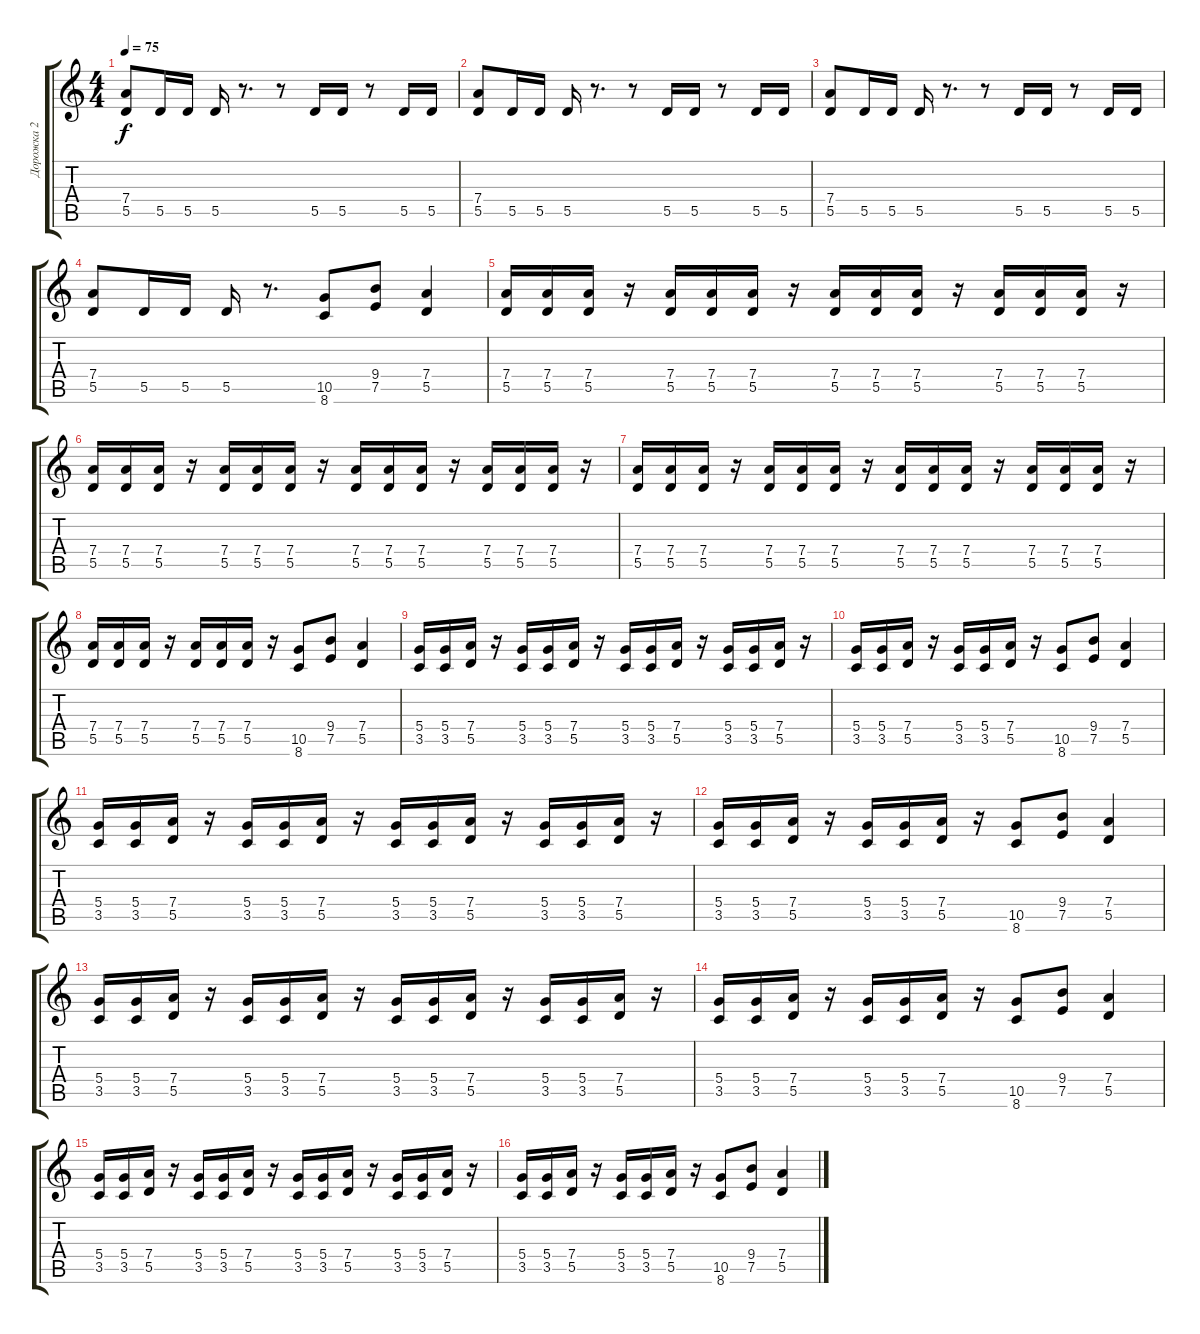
\track ("Дорожка 2" "Дорожка 2") {instrument distortionguitar}
\staff {score tabs}
\tuning (E4 B3 G3 D3 A2 E2) {hide}
\ts (4 4)
\tempo 75
\clef g2
\ks c
(7.4 5.5).8{dy f} 5.5.16 5.5.16 5.5.16 r.8{d} r.8 5.5.16 5.5.16 r.8 5.5.16 5.5.16 |
(7.4 5.5).8 5.5.16 5.5.16 5.5.16 r.8{d} r.8 5.5.16 5.5.16 r.8 5.5.16 5.5.16 |
(7.4 5.5).8 5.5.16 5.5.16 5.5.16 r.8{d} r.8 5.5.16 5.5.16 r.8 5.5.16 5.5.16 |
(7.4 5.5).8 5.5.16 5.5.16 5.5.16 r.8{d} (10.5 8.6).8 (9.4 7.5).8 (7.4 5.5).4 |
(7.4 5.5).16 (7.4 5.5).16 (7.4 5.5).16 r.16 (7.4 5.5).16 (7.4 5.5).16 (7.4 5.5).16 r.16 (7.4 5.5).16 (7.4 5.5).16 (7.4 5.5).16 r.16 (7.4 5.5).16 (7.4 5.5).16 (7.4 5.5).16 r.16 |
(7.4 5.5).16 (7.4 5.5).16 (7.4 5.5).16 r.16 (7.4 5.5).16 (7.4 5.5).16 (7.4 5.5).16 r.16 (7.4 5.5).16 (7.4 5.5).16 (7.4 5.5).16 r.16 (7.4 5.5).16 (7.4 5.5).16 (7.4 5.5).16 r.16 |
(7.4 5.5).16 (7.4 5.5).16 (7.4 5.5).16 r.16 (7.4 5.5).16 (7.4 5.5).16 (7.4 5.5).16 r.16 (7.4 5.5).16 (7.4 5.5).16 (7.4 5.5).16 r.16 (7.4 5.5).16 (7.4 5.5).16 (7.4 5.5).16 r.16 |
(7.4 5.5).16 (7.4 5.5).16 (7.4 5.5).16 r.16 (7.4 5.5).16 (7.4 5.5).16 (7.4 5.5).16 r.16 (10.5 8.6).8 (9.4 7.5).8 (7.4 5.5).4 |
(5.4 3.5).16 (5.4 3.5).16 (7.4 5.5).16 r.16 (5.4 3.5).16 (5.4 3.5).16 (7.4 5.5).16 r.16 (5.4 3.5).16 (5.4 3.5).16 (7.4 5.5).16 r.16 (5.4 3.5).16 (5.4 3.5).16 (7.4 5.5).16 r.16 |
(5.4 3.5).16 (5.4 3.5).16 (7.4 5.5).16 r.16 (5.4 3.5).16 (5.4 3.5).16 (7.4 5.5).16 r.16 (10.5 8.6).8 (9.4 7.5).8 (7.4 5.5).4 |
(5.4 3.5).16 (5.4 3.5).16 (7.4 5.5).16 r.16 (5.4 3.5).16 (5.4 3.5).16 (7.4 5.5).16 r.16 (5.4 3.5).16 (5.4 3.5).16 (7.4 5.5).16 r.16 (5.4 3.5).16 (5.4 3.5).16 (7.4 5.5).16 r.16 |
(5.4 3.5).16 (5.4 3.5).16 (7.4 5.5).16 r.16 (5.4 3.5).16 (5.4 3.5).16 (7.4 5.5).16 r.16 (10.5 8.6).8 (9.4 7.5).8 (7.4 5.5).4 |
(5.4 3.5).16 (5.4 3.5).16 (7.4 5.5).16 r.16 (5.4 3.5).16 (5.4 3.5).16 (7.4 5.5).16 r.16 (5.4 3.5).16 (5.4 3.5).16 (7.4 5.5).16 r.16 (5.4 3.5).16 (5.4 3.5).16 (7.4 5.5).16 r.16 |
(5.4 3.5).16 (5.4 3.5).16 (7.4 5.5).16 r.16 (5.4 3.5).16 (5.4 3.5).16 (7.4 5.5).16 r.16 (10.5 8.6).8 (9.4 7.5).8 (7.4 5.5).4 |
(5.4 3.5).16 (5.4 3.5).16 (7.4 5.5).16 r.16 (5.4 3.5).16 (5.4 3.5).16 (7.4 5.5).16 r.16 (5.4 3.5).16 (5.4 3.5).16 (7.4 5.5).16 r.16 (5.4 3.5).16 (5.4 3.5).16 (7.4 5.5).16 r.16 |
(5.4 3.5).16 (5.4 3.5).16 (7.4 5.5).16 r.16 (5.4 3.5).16 (5.4 3.5).16 (7.4 5.5).16 r.16 (10.5 8.6).8 (9.4 7.5).8 (7.4 5.5).4
